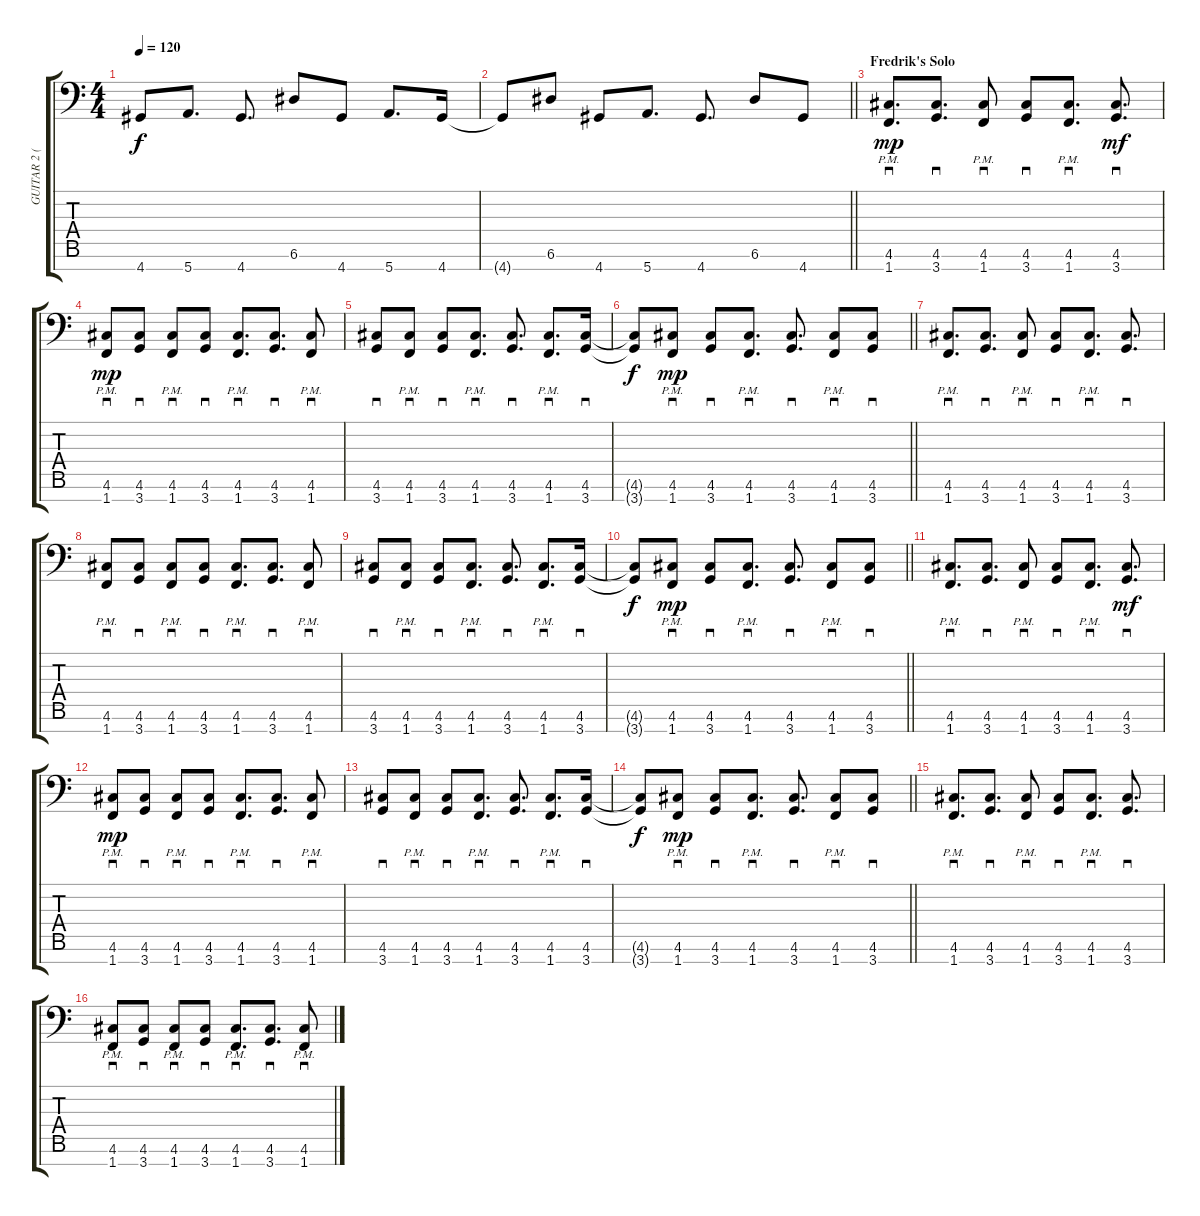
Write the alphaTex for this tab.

\track ("GUITAR 2 (Marten Hagstrom)" "GUITAR 2 (") {instrument distortionguitar}
\staff {score tabs}
\tuning (A3 E3 C3 G2 D2 A1 E1) {hide}
\ts (4 4)
\tempo 120
\clef f4
\ks c
4.7.8{dy f} 5.7.8{d} 4.7.8{d} 6.6.8 4.7.8 5.7.8{d} 4.7.16 |
\barLineRight lightlight
4.7{t}.8 6.6.8 4.7.8 5.7.8{d} 4.7.8{d} 6.6.8 4.7.8 |
\section ("" "Fredrik's Solo")
(4.6{pm} 1.7{pm}).8{d sd dy mp} (4.6 3.7).8{d sd} (4.6{pm} 1.7{pm}).8{sd} (4.6 3.7).8{sd} (4.6{pm} 1.7{pm}).8{d sd} (4.6 3.7).8{d sd dy mf} |
(4.6{pm} 1.7{pm}).8{sd dy mp} (4.6 3.7).8{sd} (4.6{pm} 1.7{pm}).8{sd} (4.6 3.7).8{sd} (4.6{pm} 1.7{pm}).8{d sd} (4.6 3.7).8{d sd} (4.6{pm} 1.7{pm}).8{sd} |
(4.6 3.7).8{sd} (4.6{pm} 1.7{pm}).8{sd} (4.6 3.7).8{sd} (4.6{pm} 1.7{pm}).8{d sd} (4.6 3.7).8{d sd} (4.6{pm} 1.7{pm}).8{d sd} (4.6 3.7).16{sd} |
\barLineRight lightlight
(4.6{t} 3.7{t}).8{dy f} (4.6{pm} 1.7{pm}).8{sd dy mp} (4.6 3.7).8{sd} (4.6{pm} 1.7{pm}).8{d sd} (4.6 3.7).8{d sd} (4.6{pm} 1.7{pm}).8{sd} (4.6 3.7).8{sd} |
(4.6{pm} 1.7{pm}).8{d sd} (4.6 3.7).8{d sd} (4.6{pm} 1.7{pm}).8{sd} (4.6 3.7).8{sd} (4.6{pm} 1.7{pm}).8{d sd} (4.6 3.7).8{d sd} |
(4.6{pm} 1.7{pm}).8{sd} (4.6 3.7).8{sd} (4.6{pm} 1.7{pm}).8{sd} (4.6 3.7).8{sd} (4.6{pm} 1.7{pm}).8{d sd} (4.6 3.7).8{d sd} (4.6{pm} 1.7{pm}).8{sd} |
(4.6 3.7).8{sd} (4.6{pm} 1.7{pm}).8{sd} (4.6 3.7).8{sd} (4.6{pm} 1.7{pm}).8{d sd} (4.6 3.7).8{d sd} (4.6{pm} 1.7{pm}).8{d sd} (4.6 3.7).16{sd} |
\barLineRight lightlight
(4.6{t} 3.7{t}).8{dy f} (4.6{pm} 1.7{pm}).8{sd dy mp} (4.6 3.7).8{sd} (4.6{pm} 1.7{pm}).8{d sd} (4.6 3.7).8{d sd} (4.6{pm} 1.7{pm}).8{sd} (4.6 3.7).8{sd} |
(4.6{pm} 1.7{pm}).8{d sd} (4.6 3.7).8{d sd} (4.6{pm} 1.7{pm}).8{sd} (4.6 3.7).8{sd} (4.6{pm} 1.7{pm}).8{d sd} (4.6 3.7).8{d sd dy mf} |
(4.6{pm} 1.7{pm}).8{sd dy mp} (4.6 3.7).8{sd} (4.6{pm} 1.7{pm}).8{sd} (4.6 3.7).8{sd} (4.6{pm} 1.7{pm}).8{d sd} (4.6 3.7).8{d sd} (4.6{pm} 1.7{pm}).8{sd} |
(4.6 3.7).8{sd} (4.6{pm} 1.7{pm}).8{sd} (4.6 3.7).8{sd} (4.6{pm} 1.7{pm}).8{d sd} (4.6 3.7).8{d sd} (4.6{pm} 1.7{pm}).8{d sd} (4.6 3.7).16{sd} |
\barLineRight lightlight
(4.6{t} 3.7{t}).8{dy f} (4.6{pm} 1.7{pm}).8{sd dy mp} (4.6 3.7).8{sd} (4.6{pm} 1.7{pm}).8{d sd} (4.6 3.7).8{d sd} (4.6{pm} 1.7{pm}).8{sd} (4.6 3.7).8{sd} |
(4.6{pm} 1.7{pm}).8{d sd} (4.6 3.7).8{d sd} (4.6{pm} 1.7{pm}).8{sd} (4.6 3.7).8{sd} (4.6{pm} 1.7{pm}).8{d sd} (4.6 3.7).8{d sd} |
(4.6{pm} 1.7{pm}).8{sd} (4.6 3.7).8{sd} (4.6{pm} 1.7{pm}).8{sd} (4.6 3.7).8{sd} (4.6{pm} 1.7{pm}).8{d sd} (4.6 3.7).8{d sd} (4.6{pm} 1.7{pm}).8{sd}
